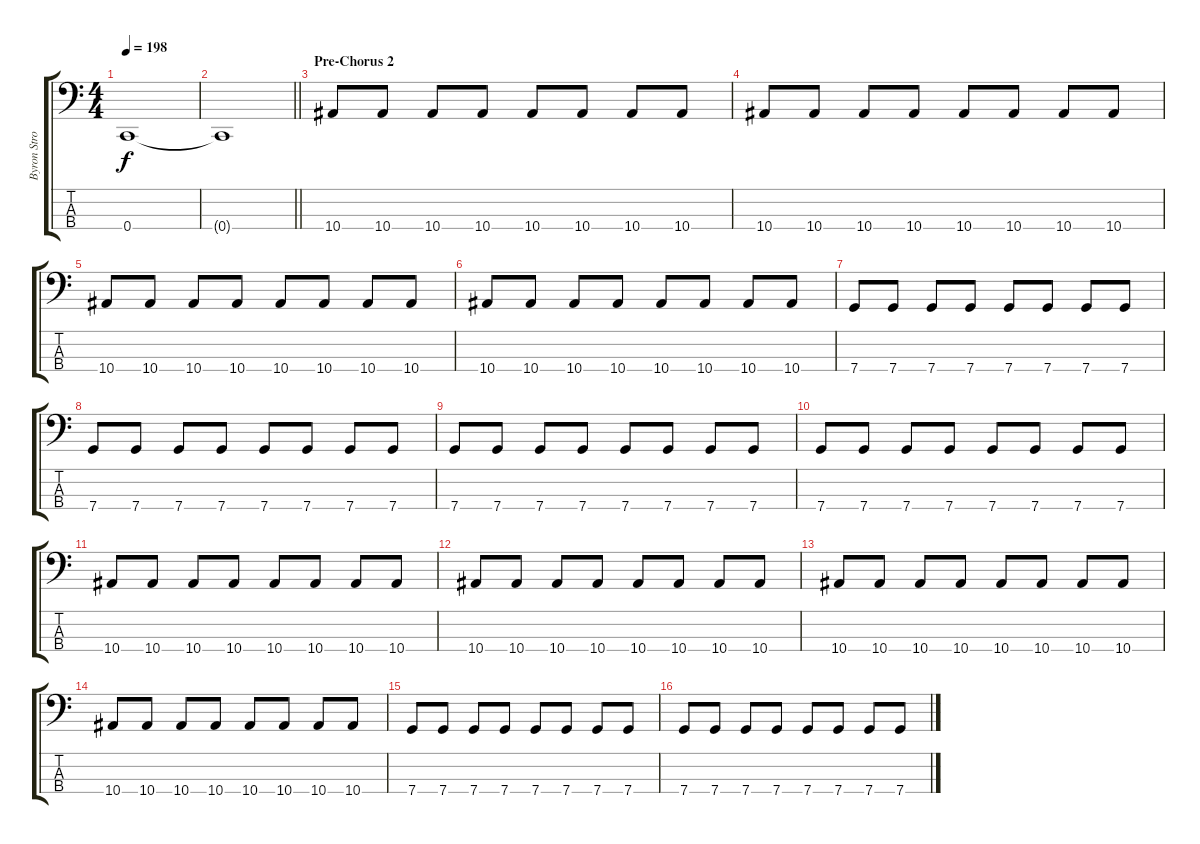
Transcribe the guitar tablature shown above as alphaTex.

\track ("Byron Stroud" "Byron Stro") {instrument electricbasspick}
\staff {score tabs}
\tuning (G2 C2 G1 C1) {hide}
\ts (4 4)
\tempo 198
\clef f4
\ks c
0.4{t}.1{dy f} |
\barLineRight lightlight
0.4{t}.1 |
\section ("" "Pre-Chorus 2")
10.4.8 10.4.8 10.4.8 10.4.8 10.4.8 10.4.8 10.4.8 10.4.8 |
10.4.8 10.4.8 10.4.8 10.4.8 10.4.8 10.4.8 10.4.8 10.4.8 |
10.4.8 10.4.8 10.4.8 10.4.8 10.4.8 10.4.8 10.4.8 10.4.8 |
10.4.8 10.4.8 10.4.8 10.4.8 10.4.8 10.4.8 10.4.8 10.4.8 |
7.4.8 7.4.8 7.4.8 7.4.8 7.4.8 7.4.8 7.4.8 7.4.8 |
7.4.8 7.4.8 7.4.8 7.4.8 7.4.8 7.4.8 7.4.8 7.4.8 |
7.4.8 7.4.8 7.4.8 7.4.8 7.4.8 7.4.8 7.4.8 7.4.8 |
7.4.8 7.4.8 7.4.8 7.4.8 7.4.8 7.4.8 7.4.8 7.4.8 |
10.4.8 10.4.8 10.4.8 10.4.8 10.4.8 10.4.8 10.4.8 10.4.8 |
10.4.8 10.4.8 10.4.8 10.4.8 10.4.8 10.4.8 10.4.8 10.4.8 |
10.4.8 10.4.8 10.4.8 10.4.8 10.4.8 10.4.8 10.4.8 10.4.8 |
10.4.8 10.4.8 10.4.8 10.4.8 10.4.8 10.4.8 10.4.8 10.4.8 |
7.4.8 7.4.8 7.4.8 7.4.8 7.4.8 7.4.8 7.4.8 7.4.8 |
7.4.8 7.4.8 7.4.8 7.4.8 7.4.8 7.4.8 7.4.8 7.4.8
